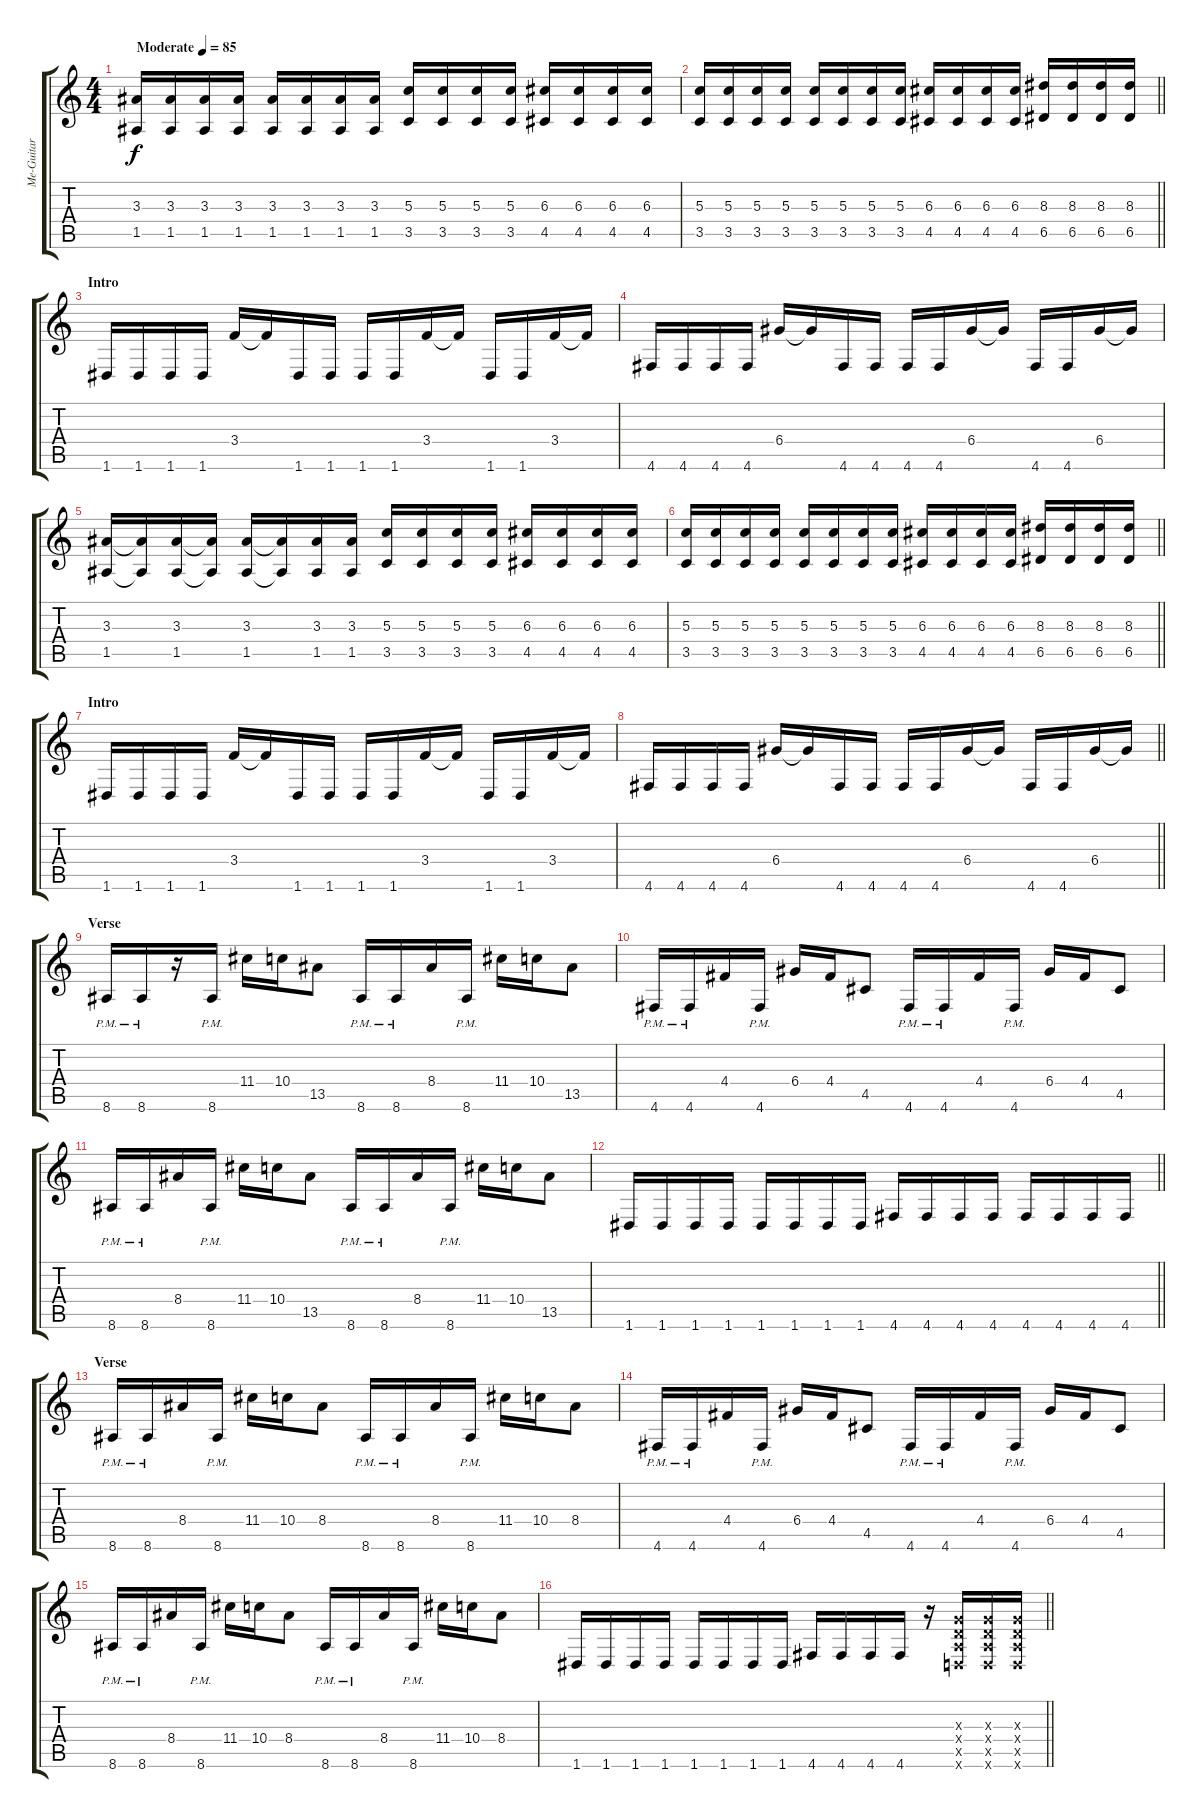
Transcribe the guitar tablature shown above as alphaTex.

\track ("Me-Guitar" "Me-Guitar") {instrument distortionguitar}
\staff {score tabs}
\tuning (E4 B3 G3 D3 A2 D2) {hide}
\ts (4 4)
\tempo (85 "Moderate")
\clef g2
\ks c
(3.3 1.5).16{dy f instrument distortionguitar} (3.3 1.5).16 (3.3 1.5).16 (3.3 1.5).16 (3.3 1.5).16 (3.3 1.5).16 (3.3 1.5).16 (3.3 1.5).16 (5.3 3.5).16 (5.3 3.5).16 (5.3 3.5).16 (5.3 3.5).16 (6.3 4.5).16 (6.3 4.5).16 (6.3 4.5).16 (6.3 4.5).16 |
\barLineRight lightlight
(5.3 3.5).16 (5.3 3.5).16 (5.3 3.5).16 (5.3 3.5).16 (5.3 3.5).16 (5.3 3.5).16 (5.3 3.5).16 (5.3 3.5).16 (6.3 4.5).16 (6.3 4.5).16 (6.3 4.5).16 (6.3 4.5).16 (8.3 6.5).16 (8.3 6.5).16 (8.3 6.5).16 (8.3 6.5).16 |
\section ("" "Intro")
1.6.16 1.6.16 1.6.16 1.6.16 3.4.16 3.4{t}.16 1.6.16 1.6.16 1.6.16 1.6.16 3.4.16 3.4{t}.16 1.6.16 1.6.16 3.4.16 3.4{t}.16 |
4.6.16 4.6.16 4.6.16 4.6.16 6.4.16 6.4{t}.16 4.6.16 4.6.16 4.6.16 4.6.16 6.4.16 6.4{t}.16 4.6.16 4.6.16 6.4.16 6.4{t}.16 |
(3.3 1.5).16 (3.3{t} 1.5{t}).16 (3.3 1.5).16 (3.3{t} 1.5{t}).16 (3.3 1.5).16 (3.3{t} 1.5{t}).16 (3.3 1.5).16 (3.3 1.5).16 (5.3 3.5).16 (5.3 3.5).16 (5.3 3.5).16 (5.3 3.5).16 (6.3 4.5).16 (6.3 4.5).16 (6.3 4.5).16 (6.3 4.5).16 |
\barLineRight lightlight
(5.3 3.5).16 (5.3 3.5).16 (5.3 3.5).16 (5.3 3.5).16 (5.3 3.5).16 (5.3 3.5).16 (5.3 3.5).16 (5.3 3.5).16 (6.3 4.5).16 (6.3 4.5).16 (6.3 4.5).16 (6.3 4.5).16 (8.3 6.5).16 (8.3 6.5).16 (8.3 6.5).16 (8.3 6.5).16 |
\section ("" "Intro")
1.6.16 1.6.16 1.6.16 1.6.16 3.4.16 3.4{t}.16 1.6.16 1.6.16 1.6.16 1.6.16 3.4.16 3.4{t}.16 1.6.16 1.6.16 3.4.16 3.4{t}.16 |
\barLineRight lightlight
4.6.16 4.6.16 4.6.16 4.6.16 6.4.16 6.4{t}.16 4.6.16 4.6.16 4.6.16 4.6.16 6.4.16 6.4{t}.16 4.6.16 4.6.16 6.4.16 6.4{t}.16 |
\section ("" "Verse")
8.6{pm}.16 8.6{pm}.16 r.16 8.6{pm}.16 11.4.16 10.4.16 13.5.8 8.6{pm}.16 8.6{pm}.16 8.4.16 8.6{pm}.16 11.4.16 10.4.16 13.5.8 |
4.6{pm}.16 4.6{pm}.16 4.4.16 4.6{pm}.16 6.4.16 4.4.16 4.5.8 4.6{pm}.16 4.6{pm}.16 4.4.16 4.6{pm}.16 6.4.16 4.4.16 4.5.8 |
8.6{pm}.16 8.6{pm}.16 8.4.16 8.6{pm}.16 11.4.16 10.4.16 13.5.8 8.6{pm}.16 8.6{pm}.16 8.4.16 8.6{pm}.16 11.4.16 10.4.16 13.5.8 |
\barLineRight lightlight
1.6.16 1.6.16 1.6.16 1.6.16 1.6.16 1.6.16 1.6.16 1.6.16 4.6.16 4.6.16 4.6.16 4.6.16 4.6.16 4.6.16 4.6.16 4.6.16 |
\section ("" "Verse")
8.6{pm}.16 8.6{pm}.16 8.4.16 8.6{pm}.16 11.4.16 10.4.16 8.4.8 8.6{pm}.16 8.6{pm}.16 8.4.16 8.6{pm}.16 11.4.16 10.4.16 8.4.8 |
4.6{pm}.16 4.6{pm}.16 4.4.16 4.6{pm}.16 6.4.16 4.4.16 4.5.8 4.6{pm}.16 4.6{pm}.16 4.4.16 4.6{pm}.16 6.4.16 4.4.16 4.5.8 |
8.6{pm}.16 8.6{pm}.16 8.4.16 8.6{pm}.16 11.4.16 10.4.16 8.4.8 8.6{pm}.16 8.6{pm}.16 8.4.16 8.6{pm}.16 11.4.16 10.4.16 8.4.8 |
\barLineRight lightlight
1.6.16 1.6.16 1.6.16 1.6.16 1.6.16 1.6.16 1.6.16 1.6.16 4.6.16 4.6.16 4.6.16 4.6.16 r.16 (0.3{x} 0.4{x} 0.5{x} 0.6{x}).16 (0.3{x} 0.4{x} 0.5{x} 0.6{x}).16 (0.3{x} 0.4{x} 0.5{x} 0.6{x}).16
